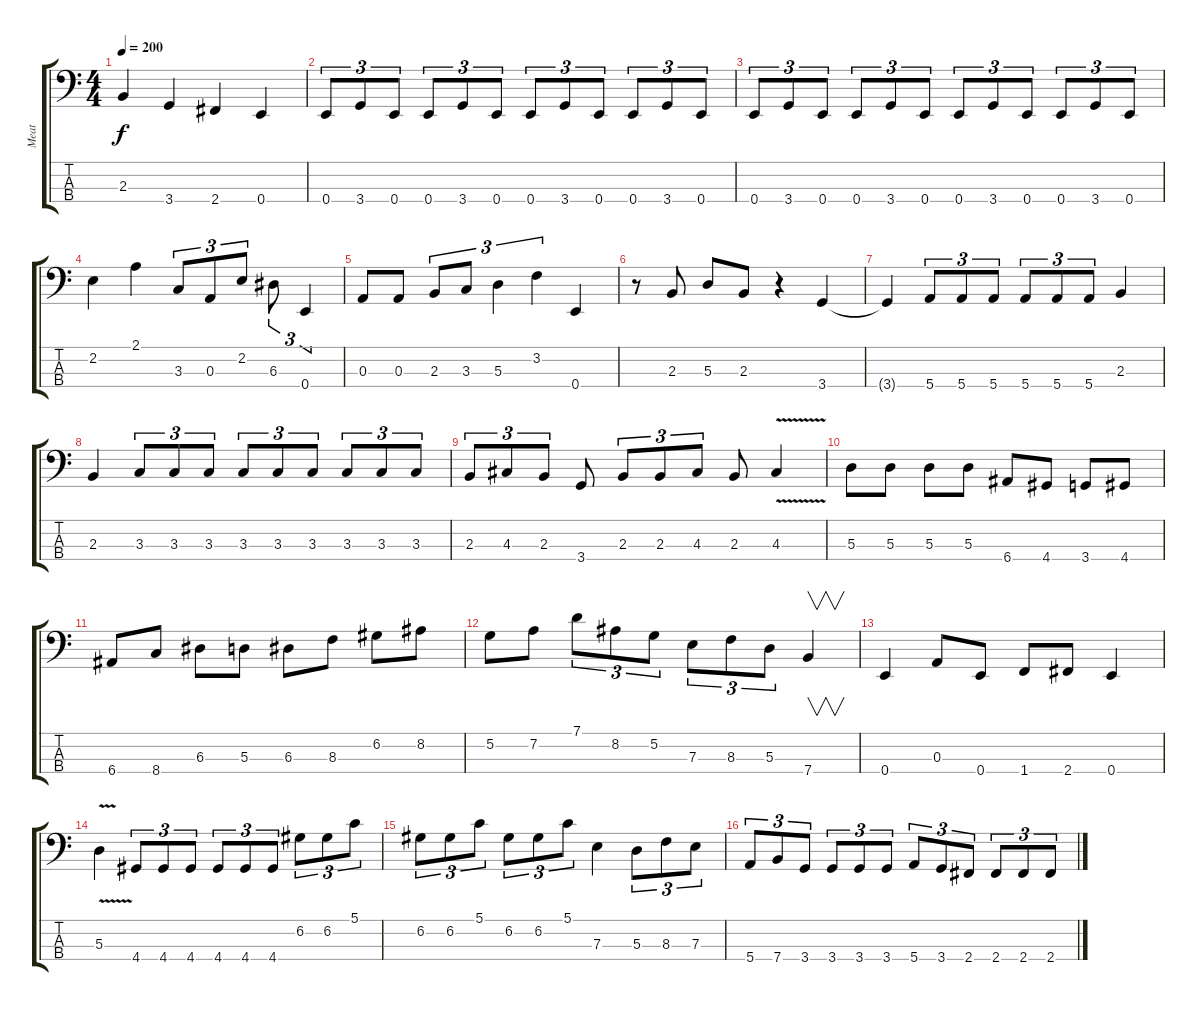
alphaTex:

\track ("Meat" "Meat") {instrument electricbasspick}
\staff {score tabs}
\tuning (G2 D2 A1 E1) {hide}
\ts (4 4)
\tempo 200
\clef f4
\ks c
2.3.4{dy f} 3.4.4 2.4.4 0.4.4 |
0.4.8{tu (3 2)} 3.4.8{tu (3 2)} 0.4.8{tu (3 2)} 0.4.8{tu (3 2)} 3.4.8{tu (3 2)} 0.4.8{tu (3 2)} 0.4.8{tu (3 2)} 3.4.8{tu (3 2)} 0.4.8{tu (3 2)} 0.4.8{tu (3 2)} 3.4.8{tu (3 2)} 0.4.8{tu (3 2)} |
0.4.8{tu (3 2)} 3.4.8{tu (3 2)} 0.4.8{tu (3 2)} 0.4.8{tu (3 2)} 3.4.8{tu (3 2)} 0.4.8{tu (3 2)} 0.4.8{tu (3 2)} 3.4.8{tu (3 2)} 0.4.8{tu (3 2)} 0.4.8{tu (3 2)} 3.4.8{tu (3 2)} 0.4.8{tu (3 2)} |
2.2.4 2.1.4 3.3.8{tu (3 2)} 0.3.8{tu (3 2)} 2.2.8{tu (3 2)} 6.3.8{tu (3 2)} 0.4.4{tu (3 2)} |
0.3.8 0.3.8 2.3.8{tu (3 2)} 3.3.8{tu (3 2)} 5.3.4{tu (3 2)} 3.2.4{tu (3 2)} 0.4.4 |
r.8 2.3.8 5.3.8 2.3.8 r.4 3.4.4 |
3.4{t}.4 5.4.8{tu (3 2)} 5.4.8{tu (3 2)} 5.4.8{tu (3 2)} 5.4.8{tu (3 2)} 5.4.8{tu (3 2)} 5.4.8{tu (3 2)} 2.3.4 |
2.3.4 3.3.8{tu (3 2)} 3.3.8{tu (3 2)} 3.3.8{tu (3 2)} 3.3.8{tu (3 2)} 3.3.8{tu (3 2)} 3.3.8{tu (3 2)} 3.3.8{tu (3 2)} 3.3.8{tu (3 2)} 3.3.8{tu (3 2)} |
2.3.8{tu (3 2)} 4.3.8{tu (3 2)} 2.3.8{tu (3 2)} 3.4.8 2.3.8{tu (3 2)} 2.3.8{tu (3 2)} 4.3.8{tu (3 2)} 2.3.8 4.3{v}.4 |
5.3.8 5.3.8 5.3.8 5.3.8 6.4.8 4.4.8 3.4.8 4.4.8 |
6.4.8 8.4.8 6.3.8 5.3.8 6.3.8 8.3.8 6.2.8 8.2.8 |
5.2.8 7.2.8 7.1.8{tu (3 2)} 8.2.8{tu (3 2)} 5.2.8{tu (3 2)} 7.3.8{tu (3 2)} 8.3.8{tu (3 2)} 5.3.8{tu (3 2)} 7.4.4{v} |
0.4.4 0.3.8 0.4.8 1.4.8 2.4.8 0.4.4 |
5.3{v}.4 4.4.8{tu (3 2)} 4.4.8{tu (3 2)} 4.4.8{tu (3 2)} 4.4.8{tu (3 2)} 4.4.8{tu (3 2)} 4.4.8{tu (3 2)} 6.2.8{tu (3 2)} 6.2.8{tu (3 2)} 5.1.8{tu (3 2)} |
6.2.8{tu (3 2)} 6.2.8{tu (3 2)} 5.1.8{tu (3 2)} 6.2.8{tu (3 2)} 6.2.8{tu (3 2)} 5.1.8{tu (3 2)} 7.3.4 5.3.8{tu (3 2)} 8.3.8{tu (3 2)} 7.3.8{tu (3 2)} |
5.4.8{tu (3 2)} 7.4.8{tu (3 2)} 3.4.8{tu (3 2)} 3.4.8{tu (3 2)} 3.4.8{tu (3 2)} 3.4.8{tu (3 2)} 5.4.8{tu (3 2)} 3.4.8{tu (3 2)} 2.4.8{tu (3 2)} 2.4.8{tu (3 2)} 2.4.8{tu (3 2)} 2.4.8{tu (3 2)}
